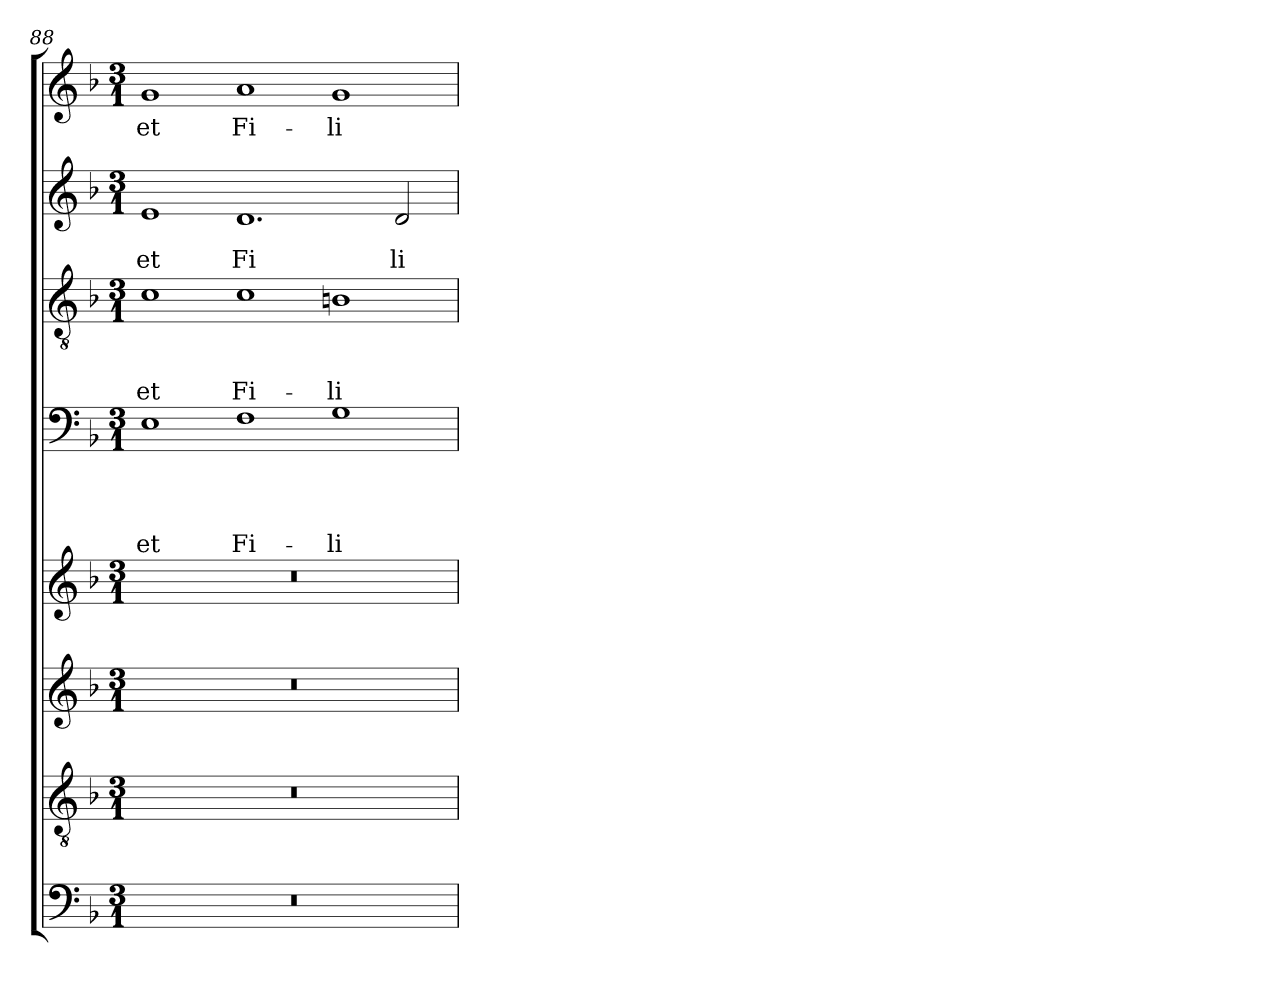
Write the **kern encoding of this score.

**kern	**kern	**kern	**kern	**kern	**text	**text	**text	**text	**kern	**text	**text	**text	**kern	**text	**text	**kern	**text
*part8	*part7	*part6	*part5	*part4	*part4	*part4	*part4	*part4	*part3	*part3	*part3	*part3	*part2	*part2	*part2	*part1	*part1
*staff8	*staff7	*staff6	*staff5	*staff4	*staff4	*staff4	*staff4	*staff4	*staff3	*staff3	*staff3	*staff3	*staff2	*staff2	*staff2	*staff1	*staff1
*clefF4	*clefGv2	*clefG2	*clefG2	*clefF4	*	*	*	*	*clefGv2	*	*	*	*clefG2	*	*	*clefG2	*
*k[b-]	*k[b-]	*k[b-]	*k[b-]	*k[b-]	*	*	*	*	*k[b-]	*	*	*	*k[b-]	*	*	*k[b-]	*
*F:	*F:	*F:	*F:	*F:	*	*	*	*	*F:	*	*	*	*F:	*	*	*F:	*
*M3/1	*M3/1	*M3/1	*M3/1	*M3/1	*	*	*	*	*M3/1	*	*	*	*M3/1	*	*	*M3/1	*
=88	=88	=88	=88	=88	=88	=88	=88	=88	=88	=88	=88	=88	=88	=88	=88	=88	=88
!	!	!	!	!	!	!	!	!LO:LY:b	!	!	!	!LO:LY:b	!	!	!LO:LY:b	!	!LO:LY:b
0.r	0.r	0.r	0.r	1E	.	.	.	et	1c	.	.	et	1e	.	et	1g	et
!	!	!	!	!	!	!	!	!LO:LY:b	!	!	!	!LO:LY:b	!	!	!LO:LY:b	!	!LO:LY:b
.	.	.	.	1F	.	.	.	Fi-	1c	.	.	Fi-	1.d	.	Fi	1a	Fi-
!	!	!	!	!	!	!	!	!LO:LY:b	!	!	!	!LO:LY:b	!	!	!	!	!LO:LY:b
.	.	.	.	1G	.	.	.	-li-	1Bn	.	.	-li-	.	.	.	1g	-li-
!	!	!	!	!	!	!	!	!	!	!	!	!	!	!	!LO:LY:b	!	!
.	.	.	.	.	.	.	.	.	.	.	.	.	2d/	.	li	.	.
=	=	=	=	=	=	=	=	=	=	=	=	=	=	=	=	=	=
*-	*-	*-	*-	*-	*-	*-	*-	*-	*-	*-	*-	*-	*-	*-	*-	*-	*-
